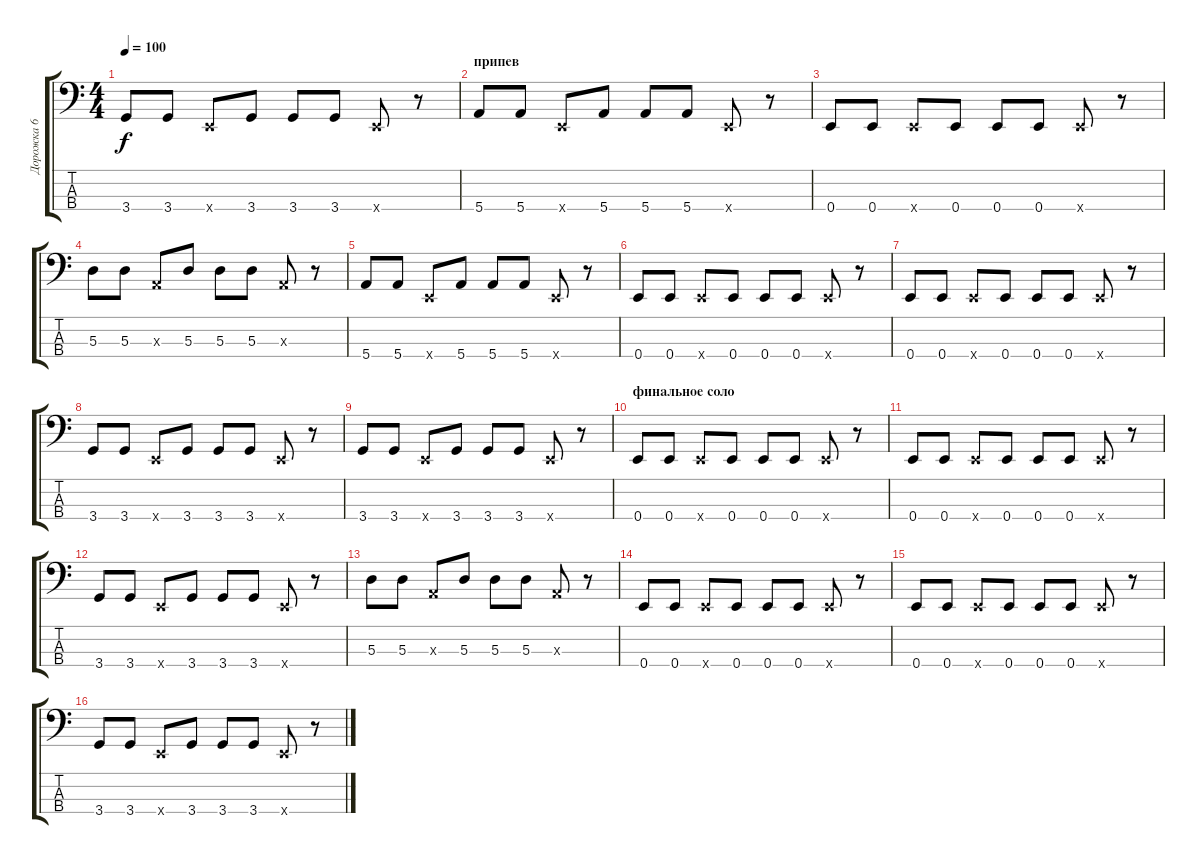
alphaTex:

\track ("Дорожка 6" "Дорожка 6") {instrument electricbassfinger}
\staff {score tabs}
\tuning (G2 D2 A1 E1) {hide}
\ts (4 4)
\tempo 100
\clef f4
\ks c
3.4.8{dy f} 3.4.8 0.4{x}.8 3.4.8 3.4.8 3.4.8 0.4{x}.8 r.8 |
\section ("" "припев")
5.4.8 5.4.8 0.4{x}.8 5.4.8 5.4.8 5.4.8 0.4{x}.8 r.8 |
0.4.8 0.4.8 0.4{x}.8 0.4.8 0.4.8 0.4.8 0.4{x}.8 r.8 |
5.3.8 5.3.8 0.3{x}.8 5.3.8 5.3.8 5.3.8 0.3{x}.8 r.8 |
5.4.8 5.4.8 0.4{x}.8 5.4.8 5.4.8 5.4.8 0.4{x}.8 r.8 |
0.4.8 0.4.8 0.4{x}.8 0.4.8 0.4.8 0.4.8 0.4{x}.8 r.8 |
0.4.8 0.4.8 0.4{x}.8 0.4.8 0.4.8 0.4.8 0.4{x}.8 r.8 |
3.4.8 3.4.8 0.4{x}.8 3.4.8 3.4.8 3.4.8 0.4{x}.8 r.8 |
3.4.8 3.4.8 0.4{x}.8 3.4.8 3.4.8 3.4.8 0.4{x}.8 r.8 |
\section ("" "финальное соло")
0.4.8 0.4.8 0.4{x}.8 0.4.8 0.4.8 0.4.8 0.4{x}.8 r.8 |
0.4.8 0.4.8 0.4{x}.8 0.4.8 0.4.8 0.4.8 0.4{x}.8 r.8 |
3.4.8 3.4.8 0.4{x}.8 3.4.8 3.4.8 3.4.8 0.4{x}.8 r.8 |
5.3.8 5.3.8 0.3{x}.8 5.3.8 5.3.8 5.3.8 0.3{x}.8 r.8 |
0.4.8 0.4.8 0.4{x}.8 0.4.8 0.4.8 0.4.8 0.4{x}.8 r.8 |
0.4.8 0.4.8 0.4{x}.8 0.4.8 0.4.8 0.4.8 0.4{x}.8 r.8 |
3.4.8 3.4.8 0.4{x}.8 3.4.8 3.4.8 3.4.8 0.4{x}.8 r.8
